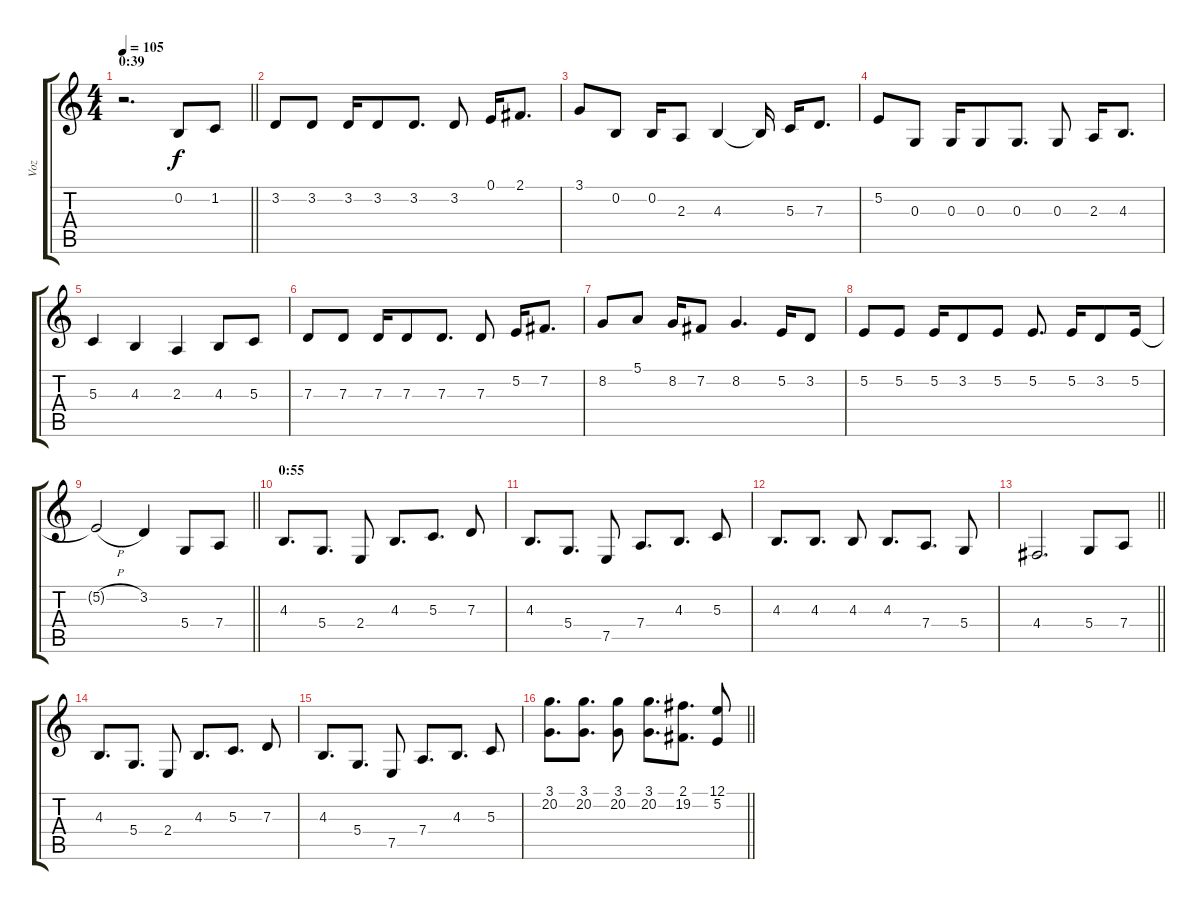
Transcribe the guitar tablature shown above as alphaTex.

\track ("Voz" "Voz") {instrument sopranosax}
\staff {score tabs}
\tuning (E4 B3 G3 D3 A2 E2) {hide}
\ts (4 4)
\section ("" "0:39")
\tempo 105
\clef g2
\barLineRight lightlight
\ks c
r.2{d dy f} 0.2.8 1.2.8 |
3.2.8 3.2.8 3.2.16 3.2.8 3.2.8{d} 3.2.8 0.1.16 2.1.8{d} |
3.1.8 0.2.8 0.2.16 2.3.8 4.3.4 4.3{t}.16 5.3.16 7.3.8{d} |
5.2.8 0.3.8 0.3.16 0.3.8 0.3.8{d} 0.3.8 2.3.16 4.3.8{d} |
5.3.4 4.3.4 2.3.4 4.3.8 5.3.8 |
7.3.8 7.3.8 7.3.16 7.3.8 7.3.8{d} 7.3.8 5.2.16 7.2.8{d} |
8.2.8 5.1.8 8.2.16 7.2.8 8.2.4{d} 5.2.16 3.2.8 |
5.2.8 5.2.8 5.2.16 3.2.8 5.2.8 5.2.8{d} 5.2.16 3.2.8 5.2.16 |
\barLineRight lightlight
5.2{h t}.2 3.2.4 5.4.8 7.4.8 |
\section ("" "0:55")
4.3.8{d} 5.4.8{d} 2.4.8 4.3.8{d} 5.3.8{d} 7.3.8 |
4.3.8{d} 5.4.8{d} 7.5.8 7.4.8{d} 4.3.8{d} 5.3.8 |
4.3.8{d} 4.3.8{d} 4.3.8 4.3.8{d} 7.4.8{d} 5.4.8 |
\barLineRight lightlight
4.4.2{d} 5.4.8 7.4.8 |
4.3.8{d} 5.4.8{d} 2.4.8 4.3.8{d} 5.3.8{d} 7.3.8 |
4.3.8{d} 5.4.8{d} 7.5.8 7.4.8{d} 4.3.8{d} 5.3.8 |
\barLineRight lightlight
(3.1 20.2).8{d} (3.1 20.2).8{d} (3.1 20.2).8 (3.1 20.2).8{d} (2.1 19.2).8{d} (12.1 5.2).8
